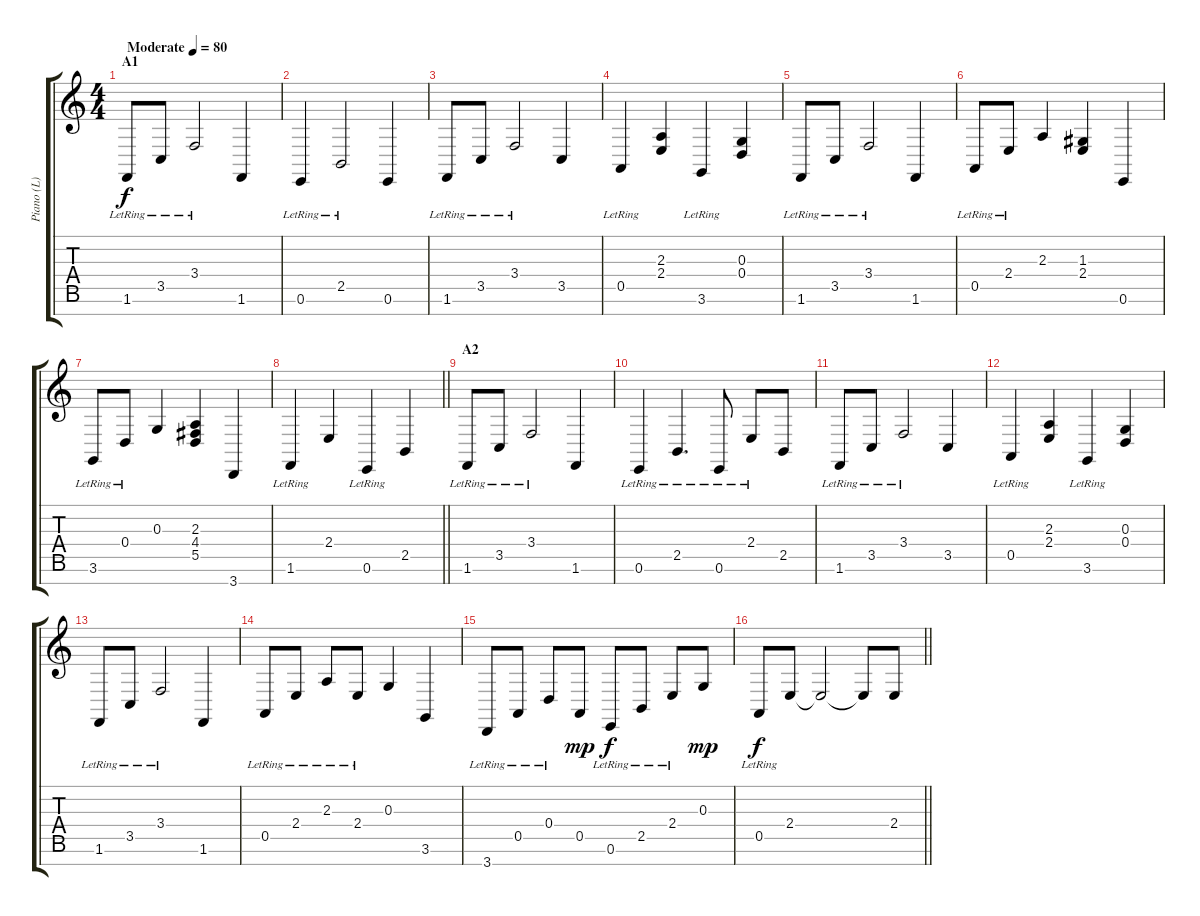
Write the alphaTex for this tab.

\track ("Piano (L)" "Piano (L)") {instrument acousticgrandpiano}
\staff {score tabs}
\tuning (E4 B3 G3 D3 A2 E2 B1) {hide}
\ts (4 4)
\section ("" "A1")
\tempo (80 "Moderate")
\clef g2
\ks c
1.6{lr}.8{dy f instrument acousticgrandpiano} 3.5{lr}.8 3.4{lr}.2 1.6.4 |
0.6{lr}.4 2.5{lr}.2 0.6.4 |
1.6{lr}.8 3.5{lr}.8 3.4{lr}.2 3.5.4 |
0.5{lr}.4 (2.3 2.4).4 3.6{lr}.4 (0.3 0.4).4 |
1.6{lr}.8 3.5{lr}.8 3.4{lr}.2 1.6.4 |
0.5{lr}.8 2.4{lr}.8 2.3.4 (1.3 2.4).4 0.6.4 |
3.6{lr}.8 0.4{lr}.8 0.3.4 (2.3 4.4 5.5).4 3.7.4 |
\barLineRight lightlight
1.6{lr}.4 2.4.4 0.6{lr}.4 2.5.4 |
\section ("" "A2")
1.6{lr}.8 3.5{lr}.8 3.4{lr}.2 1.6.4 |
0.6{lr}.4 2.5{lr}.4{d} 0.6{lr}.8 2.4{lr}.8 2.5.8 |
1.6{lr}.8 3.5{lr}.8 3.4{lr}.2 3.5.4 |
0.5{lr}.4 (2.3 2.4).4 3.6{lr}.4 (0.3 0.4).4 |
1.6{lr}.8 3.5{lr}.8 3.4{lr}.2 1.6.4 |
0.5{lr}.8 2.4{lr}.8 2.3{lr}.8 2.4{lr}.8 0.3.4 3.6.4 |
3.7{lr}.8 0.5{lr}.8 0.4{lr}.8 0.5.8{dy mp} 0.6{lr}.8{dy f} 2.5{lr}.8 2.4{lr}.8 0.3.8{dy mp} |
\barLineRight lightlight
0.5{lr}.8{dy f} 2.4.8 2.4{t}.2 2.4{t}.8 2.4.8
